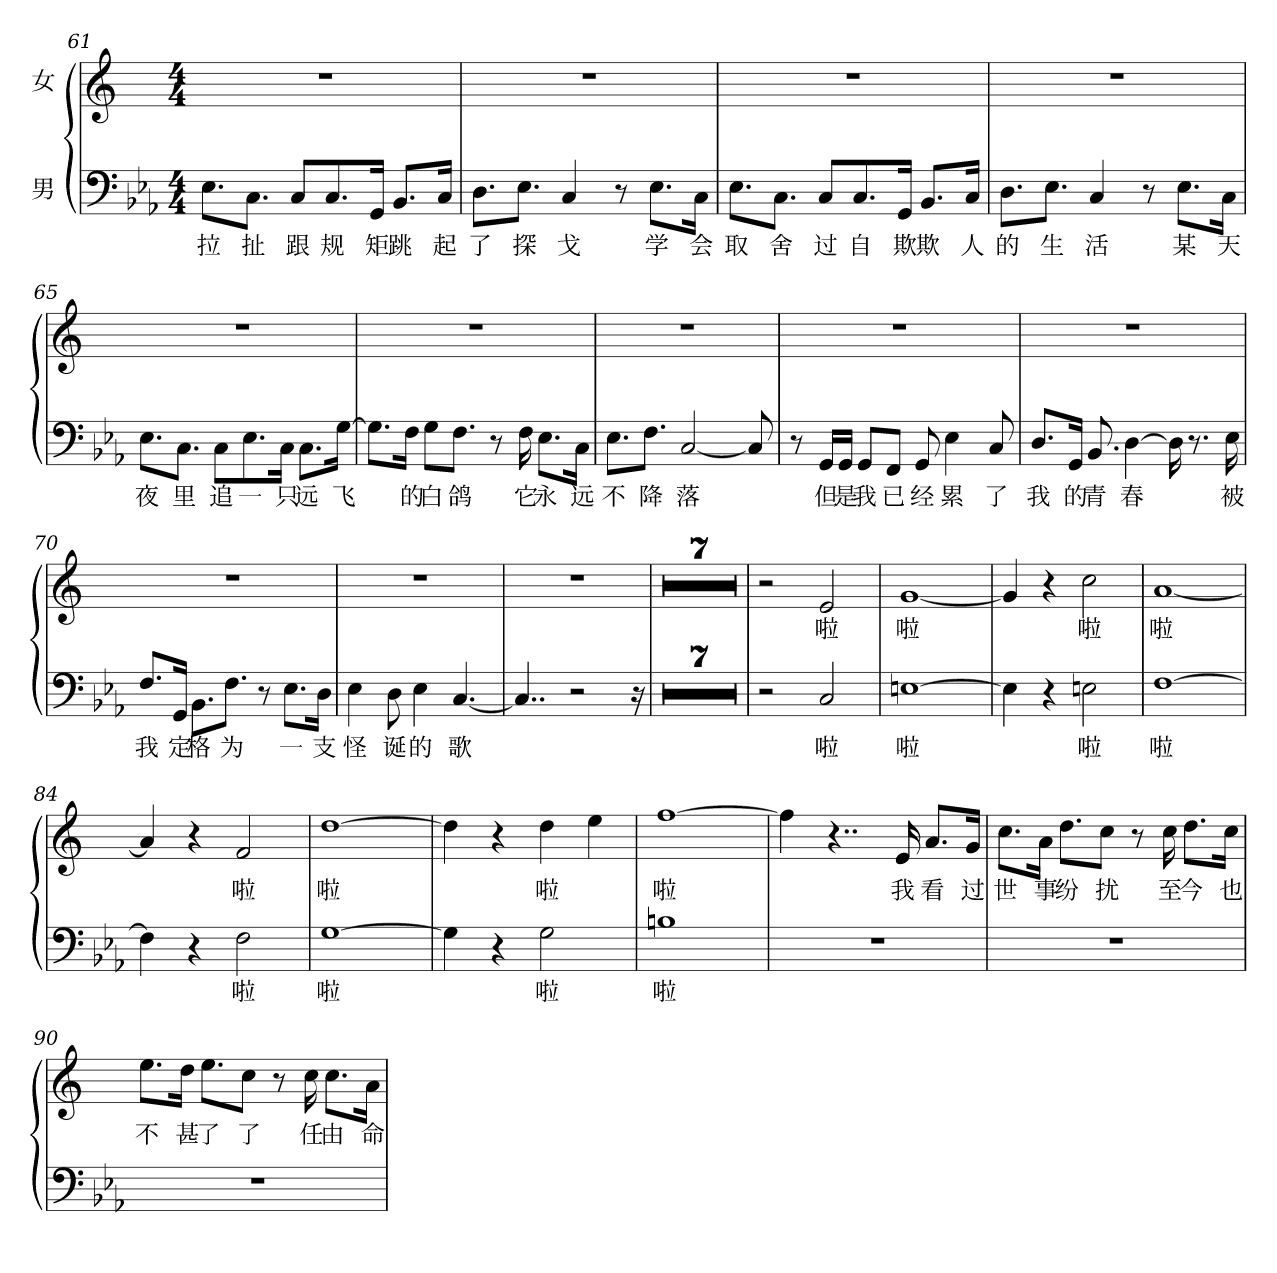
**kern	**text	**kern	**text
*part2	*part2	*part1	*part1
*staff2	*staff2	*staff1	*staff1
*I"男	*	*I"女	*
*clefF4	*	*clefG2	*
*k[b-e-a-]	*	*k[]	*
*c:	*	*C:	*
*M4/4	*	*M4/4	*
=61	=61	=61	=61
8.E-L	拉	1r	.
8.CJ	扯	.	.
8CL	跟	.	.
8.C	规	.	.
16GGJk	矩	.	.
8.BB-L	跳	.	.
16CJk	起	.	.
=62	=62	=62	=62
8.DL	了	1r	.
8.E-J	探	.	.
4C	戈	.	.
8r	.	.	.
8.E-L	学	.	.
16CJk	会	.	.
=63	=63	=63	=63
8.E-L	取	1r	.
8.CJ	舍	.	.
8CL	过	.	.
8.C	自	.	.
16GGJk	欺	.	.
8.BB-L	欺	.	.
16CJk	人	.	.
=64	=64	=64	=64
8.DL	的	1r	.
8.E-J	生	.	.
4C	活	.	.
8r	.	.	.
8.E-L	某	.	.
16CJk	天	.	.
=65	=65	=65	=65
8.E-L	夜	1r	.
8.CJ	里	.	.
8CL	追	.	.
8.E-	一	.	.
16CJk	只	.	.
8.CL	远	.	.
[16GJk	飞	.	.
=66	=66	=66	=66
8.GL]	.	1r	.
16FJk	的	.	.
8GL	白	.	.
8.FJ	鸽	.	.
8r	.	.	.
16F	它	.	.
8.E-L	永	.	.
16CJk	远	.	.
=67	=67	=67	=67
8.E-L	不	1r	.
8.FJ	降	.	.
[2C	落	.	.
8C]	.	.	.
=68	=68	=68	=68
8r	.	1r	.
16GGLL	但	.	.
16GGJJ	是	.	.
8GGL	我	.	.
8FFJ	已	.	.
8GG	经	.	.
4E-	累	.	.
8C	了	.	.
=69	=69	=69	=69
8.DL	我	1r	.
16GGJk	的	.	.
8.BB-	青	.	.
[4D	春	.	.
16D]	.	.	.
8.r	.	.	.
16E-	被	.	.
=70	=70	=70	=70
8.FL	我	1r	.
16GGJk	定	.	.
8.BB-L	格	.	.
8.FJ	为	.	.
8r	.	.	.
8.E-L	一	.	.
16DJk	支	.	.
=71	=71	=71	=71
4E-	怪	1r	.
8D	诞	.	.
4E-	的	.	.
[4.C	歌	.	.
=72	=72	=72	=72
4..C]	.	1r	.
2r	.	.	.
16r	.	.	.
=73	=73	=73	=73
1r	.	1r	.
=74	=74	=74	=74
1r	.	1r	.
=75	=75	=75	=75
1r	.	1r	.
=76	=76	=76	=76
1r	.	1r	.
=77	=77	=77	=77
1r	.	1r	.
=78	=78	=78	=78
1r	.	1r	.
=79	=79	=79	=79
1r	.	1r	.
=80	=80	=80	=80
2r	.	2r	.
2C	啦	2e	啦
=81	=81	=81	=81
[1En	啦	[1g	啦
=82	=82	=82	=82
4E]	.	4g]	.
4r	.	4r	.
2En	啦	2cc	啦
=83	=83	=83	=83
[1F	啦	[1a	啦
=84	=84	=84	=84
4F]	.	4a]	.
4r	.	4r	.
2F	啦	2f	啦
=85	=85	=85	=85
[1G	啦	[1dd	啦
=86	=86	=86	=86
4G]	.	4dd]	.
4r	.	4r	.
2G	啦	4dd	啦
.	.	4ee	--
=87	=87	=87	=87
1Bn	啦	[1ff	啦
=88	=88	=88	=88
1r	.	4ff]	.
.	.	4..r	.
.	.	16e	我
.	.	8.aL	看
.	.	16gJk	过
=89	=89	=89	=89
1r	.	8.ccL	世
.	.	16aJk	事
.	.	8.ddL	纷
.	.	8ccJ	扰
.	.	8r	.
.	.	16cc	至
.	.	8.ddL	今
.	.	16ccJk	也
=90	=90	=90	=90
1r	.	8.eeL	不
.	.	16ddJk	甚
.	.	8.eeL	了
.	.	8ccJ	了
.	.	8r	.
.	.	16cc	任
.	.	8.ccL	由
.	.	16aJk	命
=	=	=	=
*-	*-	*-	*-
